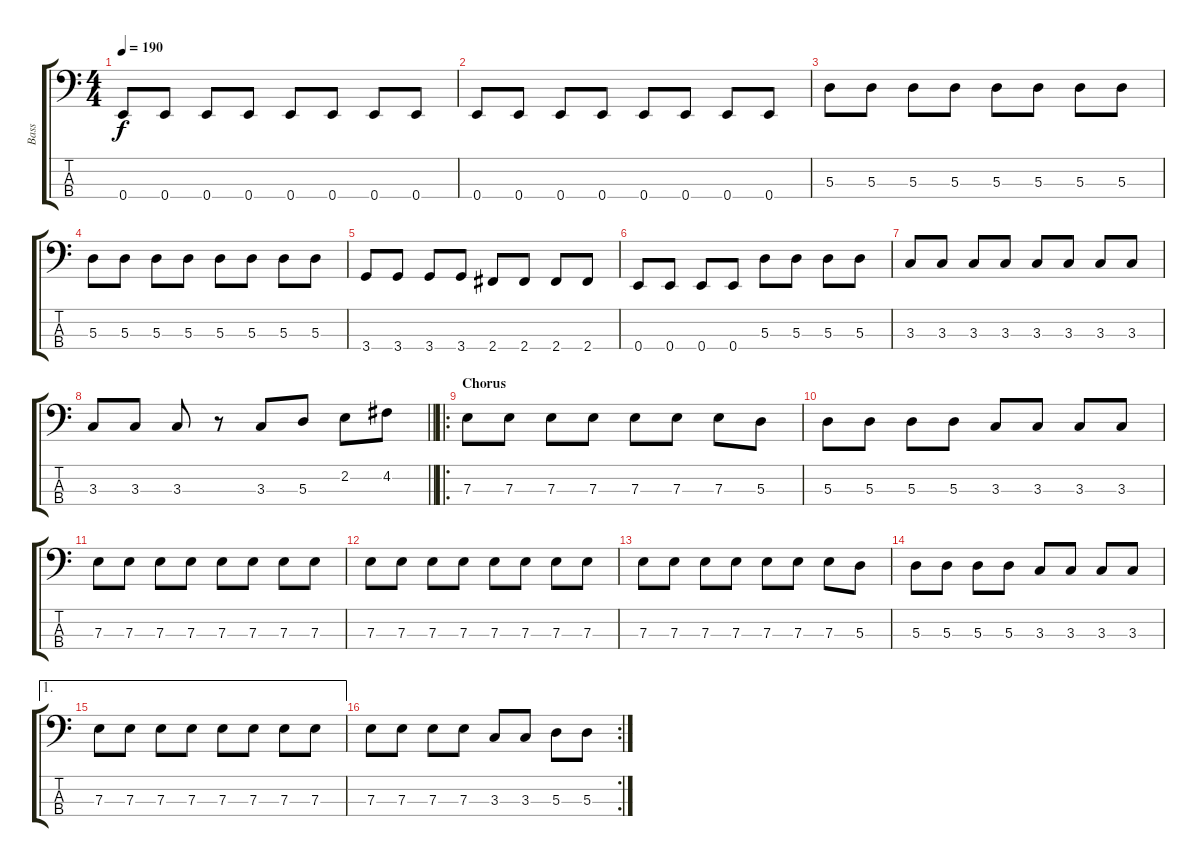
\track ("Bass" "Bass") {instrument electricbasspick}
\staff {score tabs}
\tuning (G2 D2 A1 E1) {hide}
\ts (4 4)
\tempo 190
\clef f4
\ks c
0.4.8{dy f} 0.4.8 0.4.8 0.4.8 0.4.8 0.4.8 0.4.8 0.4.8 |
0.4.8 0.4.8 0.4.8 0.4.8 0.4.8 0.4.8 0.4.8 0.4.8 |
5.3.8 5.3.8 5.3.8 5.3.8 5.3.8 5.3.8 5.3.8 5.3.8 |
5.3.8 5.3.8 5.3.8 5.3.8 5.3.8 5.3.8 5.3.8 5.3.8 |
3.4.8 3.4.8 3.4.8 3.4.8 2.4.8 2.4.8 2.4.8 2.4.8 |
0.4.8 0.4.8 0.4.8 0.4.8 5.3.8 5.3.8 5.3.8 5.3.8 |
3.3.8 3.3.8 3.3.8 3.3.8 3.3.8 3.3.8 3.3.8 3.3.8 |
\barLineRight lightlight
3.3.8 3.3.8 3.3.8 r.8 3.3.8 5.3.8 2.2.8 4.2.8 |
\ro
\section ("" "Chorus")
7.3.8 7.3.8 7.3.8 7.3.8 7.3.8 7.3.8 7.3.8 5.3.8 |
5.3.8 5.3.8 5.3.8 5.3.8 3.3.8 3.3.8 3.3.8 3.3.8 |
7.3.8 7.3.8 7.3.8 7.3.8 7.3.8 7.3.8 7.3.8 7.3.8 |
7.3.8 7.3.8 7.3.8 7.3.8 7.3.8 7.3.8 7.3.8 7.3.8 |
7.3.8 7.3.8 7.3.8 7.3.8 7.3.8 7.3.8 7.3.8 5.3.8 |
5.3.8 5.3.8 5.3.8 5.3.8 3.3.8 3.3.8 3.3.8 3.3.8 |
\ae 1
7.3.8 7.3.8 7.3.8 7.3.8 7.3.8 7.3.8 7.3.8 7.3.8 |
\rc 2
7.3.8 7.3.8 7.3.8 7.3.8 3.3.8 3.3.8 5.3.8 5.3.8
